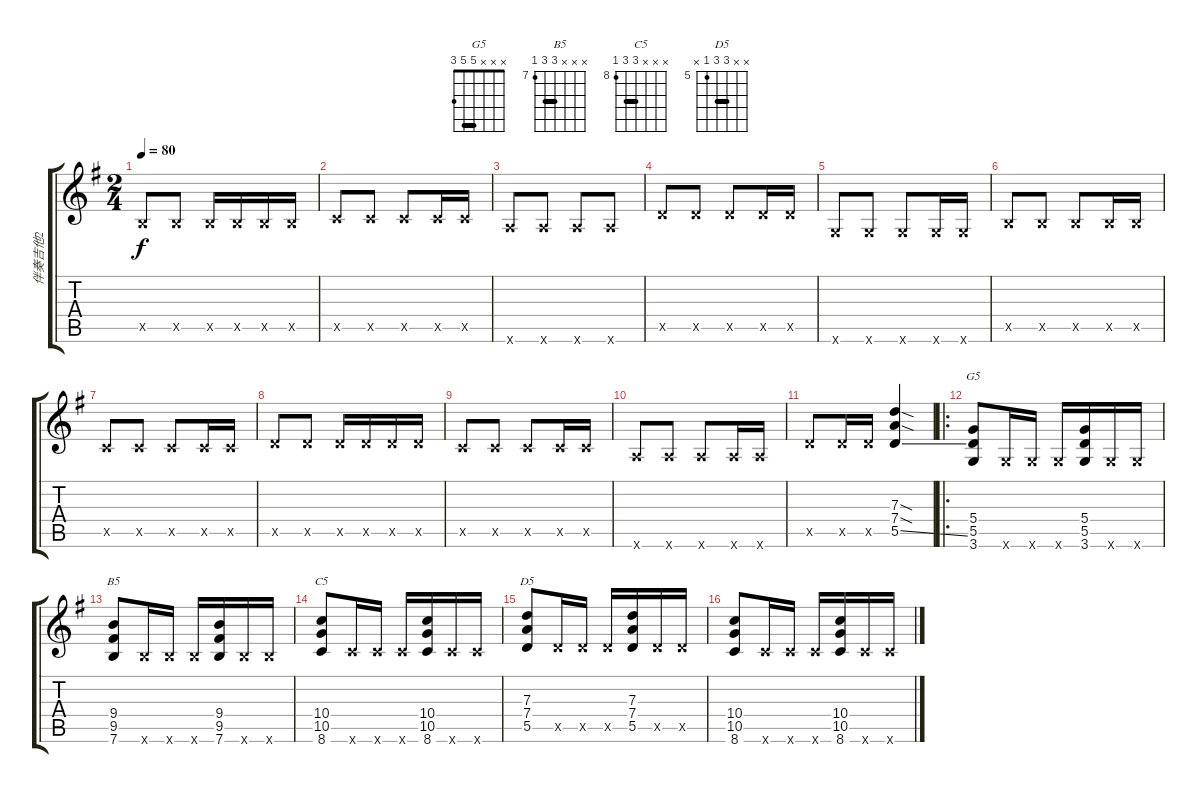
\track ("伴奏吉他2" "伴奏吉他2") {instrument electricguitarjazz}
\staff {score tabs}
\tuning (E4 B3 G3 D3 A2 E2) {hide}
\chord ("G5" x x x 5 5 3) {barre 5}
\chord ("B5" x x x 9 9 7) {firstfret 7 barre 9}
\chord ("C5" x x x 10 10 8) {firstfret 8 barre 10}
\chord ("D5" x x 7 7 5 x) {firstfret 5 barre 7}
\ts (2 4)
\tempo 80
\clef g2
\ks g
2.5{x}.8{dy f} 2.5{x}.8 2.5{x}.16 2.5{x}.16 2.5{x}.16 2.5{x}.16 |
3.5{x}.8 3.5{x}.8 3.5{x}.8 3.5{x}.16 3.5{x}.16 |
5.6{x}.8 5.6{x}.8 5.6{x}.8 5.6{x}.8 |
5.5{x}.8 5.5{x}.8 5.5{x}.8 5.5{x}.16 5.5{x}.16 |
3.6{x}.8 3.6{x}.8 3.6{x}.8 3.6{x}.16 3.6{x}.16 |
2.5{x}.8 2.5{x}.8 2.5{x}.8 2.5{x}.16 2.5{x}.16 |
3.5{x}.8 3.5{x}.8 3.5{x}.8 3.5{x}.16 3.5{x}.16 |
5.5{x}.8 5.5{x}.8 5.5{x}.16 5.5{x}.16 5.5{x}.16 5.5{x}.16 |
3.5{x}.8 3.5{x}.8 3.5{x}.8 3.5{x}.16 3.5{x}.16 |
5.6{x}.8 5.6{x}.8 5.6{x}.8 5.6{x}.16 5.6{x}.16 |
5.5{x}.8 5.5{x}.16 5.5{x}.16 (7.3{sod} 7.4{sod} 5.5{ss}).4 |
\ro
(5.4 5.5 3.6).8{ch "G5"} 3.6{x}.16 3.6{x}.16 3.6{x}.16 (5.4 5.5 3.6).16 3.6{x}.16 3.6{x}.16 |
(9.4 9.5 7.6).8{ch "B5"} 7.6{x}.16 7.6{x}.16 7.6{x}.16 (9.4 9.5 7.6).16 7.6{x}.16 7.6{x}.16 |
(10.4 10.5 8.6).8{ch "C5"} 8.6{x}.16 8.6{x}.16 8.6{x}.16 (10.4 10.5 8.6).16 8.6{x}.16 8.6{x}.16 |
(7.3 7.4 5.5).8{ch "D5"} 5.5{x}.16 5.5{x}.16 5.5{x}.16 (7.3 7.4 5.5).16 5.5{x}.16 5.5{x}.16 |
(10.4 10.5 8.6).8 8.6{x}.16 8.6{x}.16 8.6{x}.16 (10.4 10.5 8.6).16 8.6{x}.16 8.6{x}.16
